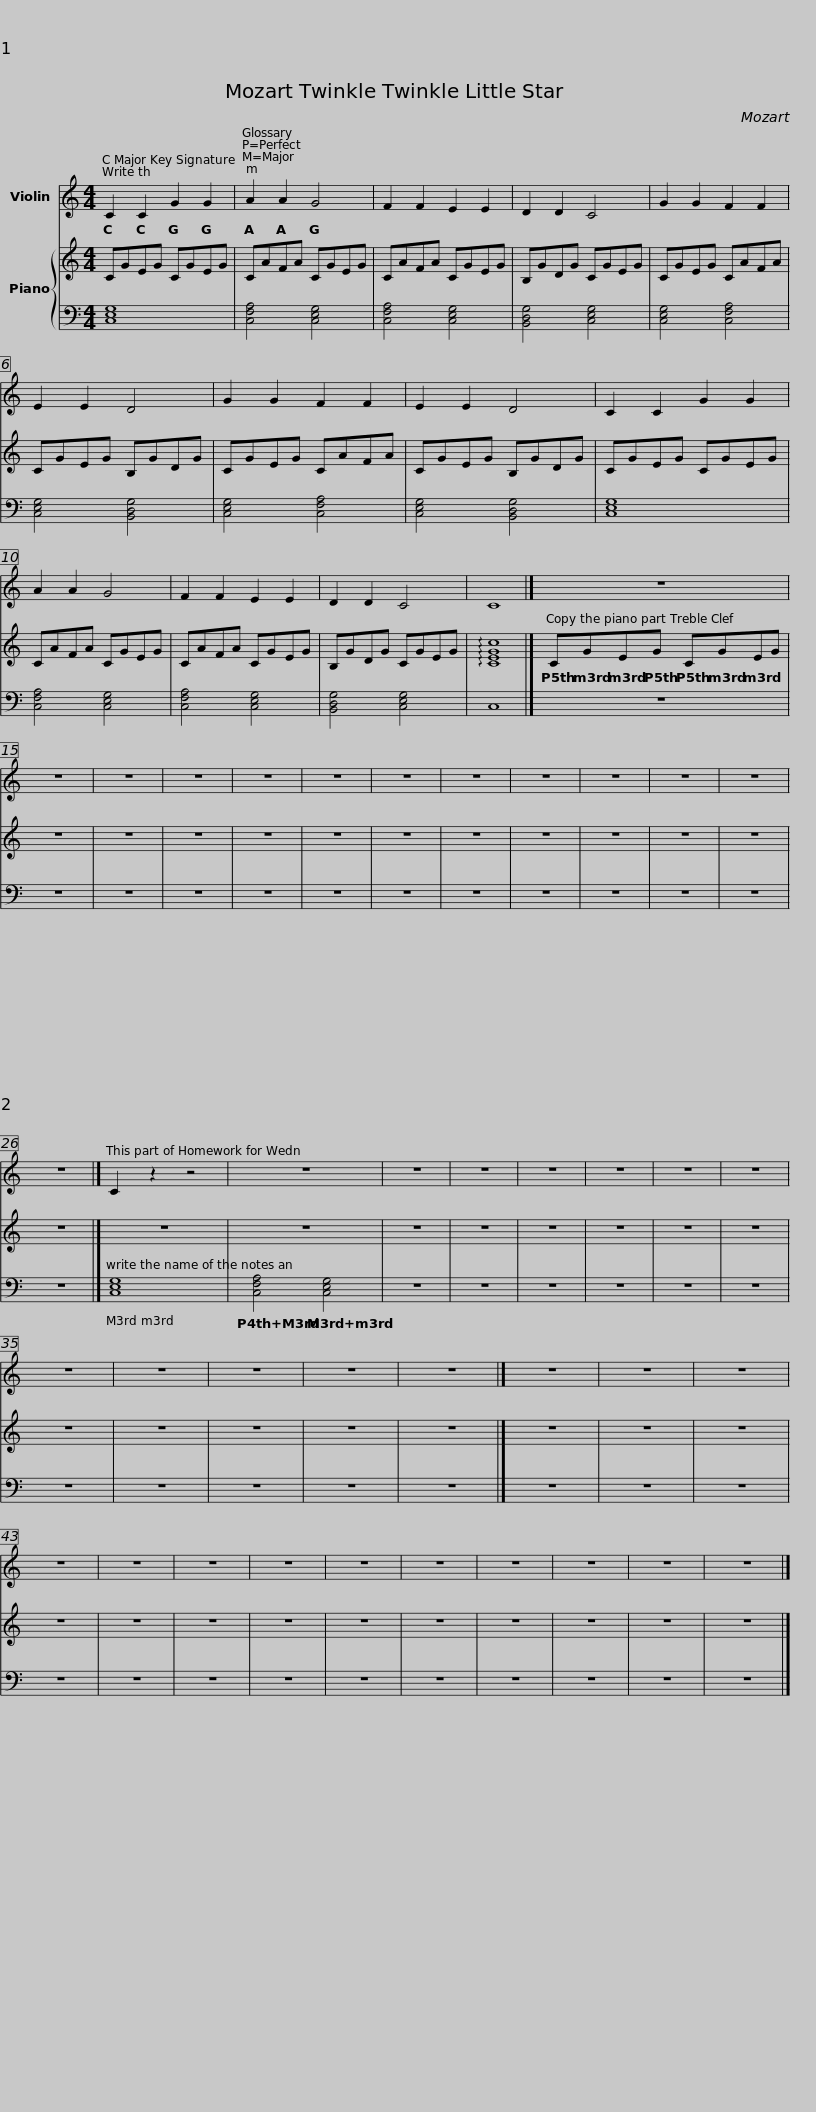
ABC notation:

X:1
%%score 1 { 2 | 3 }
L:1/8
M:4/4
I:linebreak $
K:C
V:1 treble
V:2 treble
V:3 bass
V:1
 C2 C2 G2 G2 | A2 A2 G4 |$ F2 F2 E2 E2 | D2 D2 C4 |$ G2 G2 F2 F2 | %5
 E2 E2 D4 |$ G2 G2 F2 F2 | E2 E2 D4 |$ C2 C2 G2 G2 | A2 A2 G4 |$ %10
 F2 F2 E2 E2 | D2 D2 C4 | C8 |]$ z8 |$ z8 | %15
 z8 | z8 | z8 | z8 | z8 | %20
 z8 | z8 | z8 | z8 |$ z8 | %25
 z8 |] C2 z2 z4 | z8 |$ z8 | z8 | %30
 z8 | z8 | z8 | z8 | z8 | %35
 z8 | z8 | z8 |$ z8 |] z8 | %40
 z8 | z8 | z8 | z8 | z8 | %45
 z8 | z8 |$ z8 | z8 | z8 | %50
 z8 | z8 |] %52
V:2
 CGEG CGEG | CAFA CGEG |$ CAFA CGEG | B,GDG CGEG |$ CGEG CAFA | %5
 CGEG B,GDG |$ CGEG CAFA | CGEG B,GDG |$ CGEG CGEG | CAFA CGEG |$ %10
 CAFA CGEG | B,GDG CGEG | !arpeggio![CEGc]8 |]$ CGEG CGEG |$ z8 | %15
 z8 | z8 | z8 | z8 | z8 | %20
 z8 | z8 | z8 | z8 |$ z8 | %25
 z8 |] z8 | z8 |$ z8 | z8 | %30
 z8 | z8 | z8 | z8 | z8 | %35
 z8 | z8 | z8 |$ z8 |] z8 | %40
 z8 | z8 | z8 | z8 | z8 | %45
 z8 | z8 |$ z8 | z8 | z8 | %50
 z8 | z8 |] %52
V:3
 [C,E,G,]8 | [C,F,A,]4 [C,E,G,]4 |$ [C,F,A,]4 [C,E,G,]4 | [B,,D,G,]4 [C,E,G,]4 |$ [C,E,G,]4 [C,F,A,]4 | %5
 [C,E,G,]4 [B,,D,G,]4 |$ [C,E,G,]4 [C,F,A,]4 | [C,E,G,]4 [B,,D,G,]4 |$ [C,E,G,]8 | [C,F,A,]4 [C,E,G,]4 |$ %10
 [C,F,A,]4 [C,E,G,]4 | [B,,D,G,]4 [C,E,G,]4 | C,8 |]$ z8 |$ z8 | %15
 z8 | z8 | z8 | z8 | z8 | %20
 z8 | z8 | z8 | z8 |$ z8 | %25
 z8 |] [C,E,G,]8 | [C,F,A,]4 [C,E,G,]4 |$ z8 | z8 | %30
 z8 | z8 | z8 | z8 | z8 | %35
 z8 | z8 | z8 |$ z8 |] z8 | %40
 z8 | z8 | z8 | z8 | z8 | %45
 z8 | z8 |$ z8 | z8 | z8 | %50
 z8 | z8 |] %52
